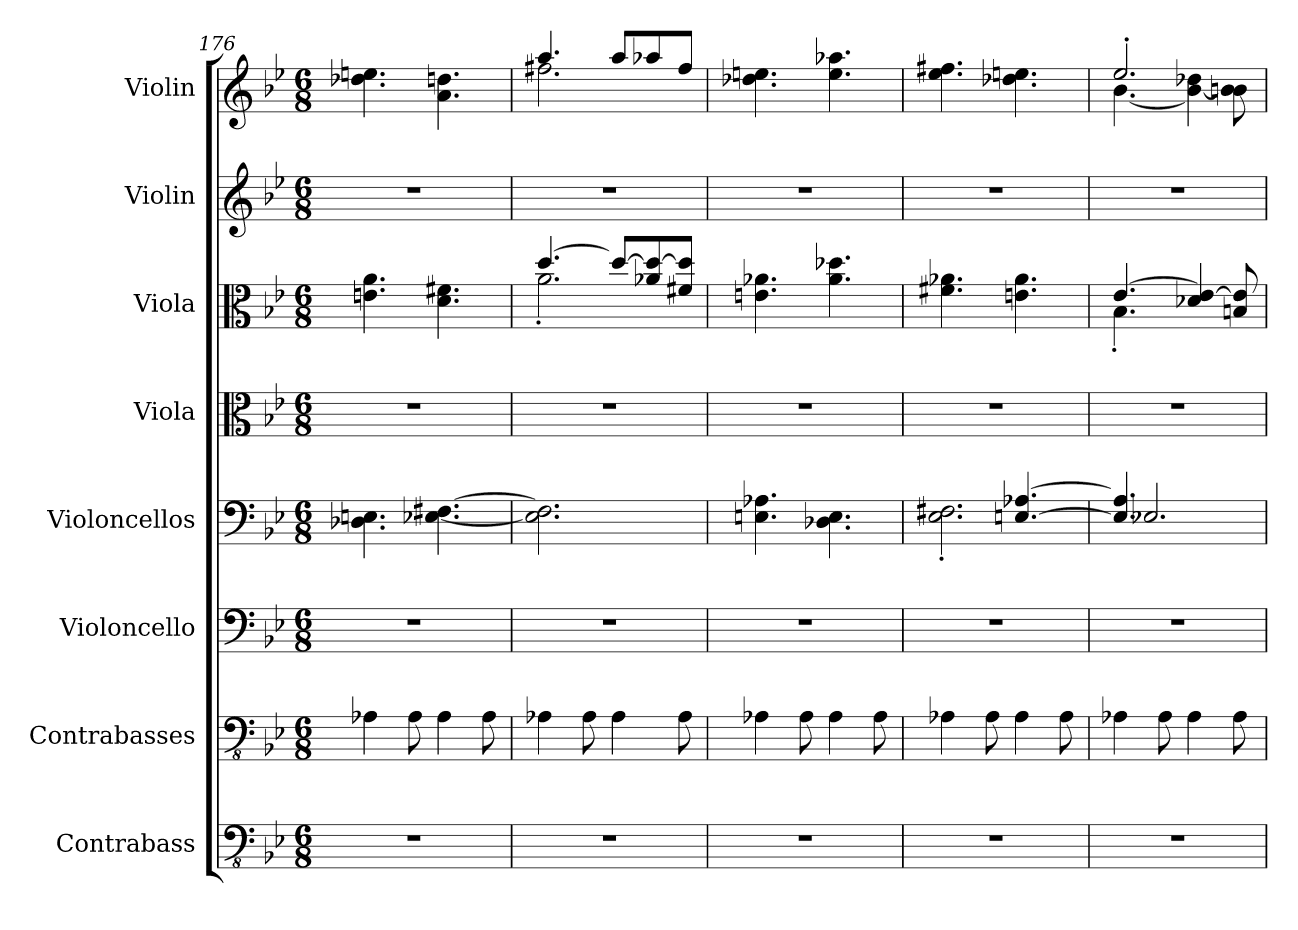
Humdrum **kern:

**kern	**kern	**kern	**kern	**kern	**kern	**kern	**kern
*part8	*part7	*part6	*part5	*part4	*part3	*part2	*part1
*staff8	*staff7	*staff6	*staff5	*staff4	*staff3	*staff2	*staff1
*I"Contrabass	*I"Contrabasses	*I"Violoncello	*I"Violoncellos	*I"Viola	*I"Viola	*I"Violin	*I"Violin
*I'Cb.	*I'Cbs.	*I'Vc.	*I'Vcs.	*I'Vla.	*I'Vla.	*I'Vln.	*I'Vln.
*clefFv4	*clefFv4	*clefF4	*clefF4	*clefC3	*clefC3	*clefG2	*clefG2
*ITrd7c12	*	*	*	*	*	*	*
*k[b-e-]	*k[b-e-]	*k[b-e-]	*k[b-e-]	*k[b-e-]	*k[b-e-]	*k[b-e-]	*k[b-e-]
*M6/8	*M6/8	*M6/8	*M6/8	*M6/8	*M6/8	*M6/8	*M6/8
=176	=176	=176	=176	=176	=176	=176	=176
2.r	4AA-X\	2.r	4.D-X\ 4.En\	2.r	4.en\ 4.a\	2.r	4.dd-X\ 4.een\
.	8AA-\	.	.	.	.	.	.
.	4AA-\	.	[4.E-X\ [4.F#X\	.	4.d\ 4.f#X\	.	4.a\ 4.ddn\
.	8AA-\	.	.	.	.	.	.
=177	=177	=177	=177	=177	=177	=177	=177
*	*	*	*	*	*^	*	*^
2.r	4AA-X\	2.r	2.E-\] 2.F#\]	2.r	[4.dd/	2.a'\	2.r	4.aa/	2.ff#X\
.	8AA-\	.	.	.	.	.	.	.	.
.	4AA-\	.	.	.	8dd/L_	.	.	8aa/L	.
.	.	.	.	.	8a-X/ 8dd/_	.	.	8aa-X/	.
.	8AA-\	.	.	.	8f#X/ 8dd/]J	.	.	8ff#/J	.
*	*	*	*	*	*v	*v	*	*v	*v
=178	=178	=178	=178	=178	=178	=178	=178
2.r	4AA-X\	2.r	4.En\ 4.A-X\	2.r	4.en\ 4.a-X\	2.r	4.dd-X\ 4.een\
.	8AA-\	.	.	.	.	.	.
.	4AA-\	.	4.D-X\ 4.E\	.	4.a-\ 4.dd-X\	.	4.ee\ 4.aa-X\
.	8AA-\	.	.	.	.	.	.
=179	=179	=179	=179	=179	=179	=179	=179
*	*	*	*^	*	*	*	*
2.r	4AA-X\	2.r	4.ryy	2.E-\' 2.F#X\'	2.r	4.f#X\ 4.a-X\	2.r	4.ee-\ 4.ff#X\
.	8AA-\	.	.	.	.	.	.	.
.	4AA-\	.	[4.En/ [4.A-X/	.	.	4.en\ 4.a-\	.	4.dd-X\ 4.een\
.	8AA-\	.	.	.	.	.	.	.
!!LO:PB:g=z
=180	=180	=180	=180	=180	=180	=180	=180	=180
*	*	*	*	*	*	*^	*	*^
2.r	4AA-X\	2.r	4.E/] 4.A-/]	2.E-X/	2.r	[4.e-/	4.B-'\	2.r	2.ee-'/	[4.b-\
.	8AA-\	.	.	.	.	.	.	.	.	.
.	4AA-\	.	4.ryy	.	.	4d-X/ 4e-/_	4.ryy	.	.	4b-\_ 4dd-X\
.	8AA-\	.	.	.	.	8Bn/ 8e-/]	.	.	.	8b-\] 8bn\
*	*	*	*v	*v	*	*v	*v	*	*v	*v
=	=	=	=	=	=	=	=
*-	*-	*-	*-	*-	*-	*-	*-
